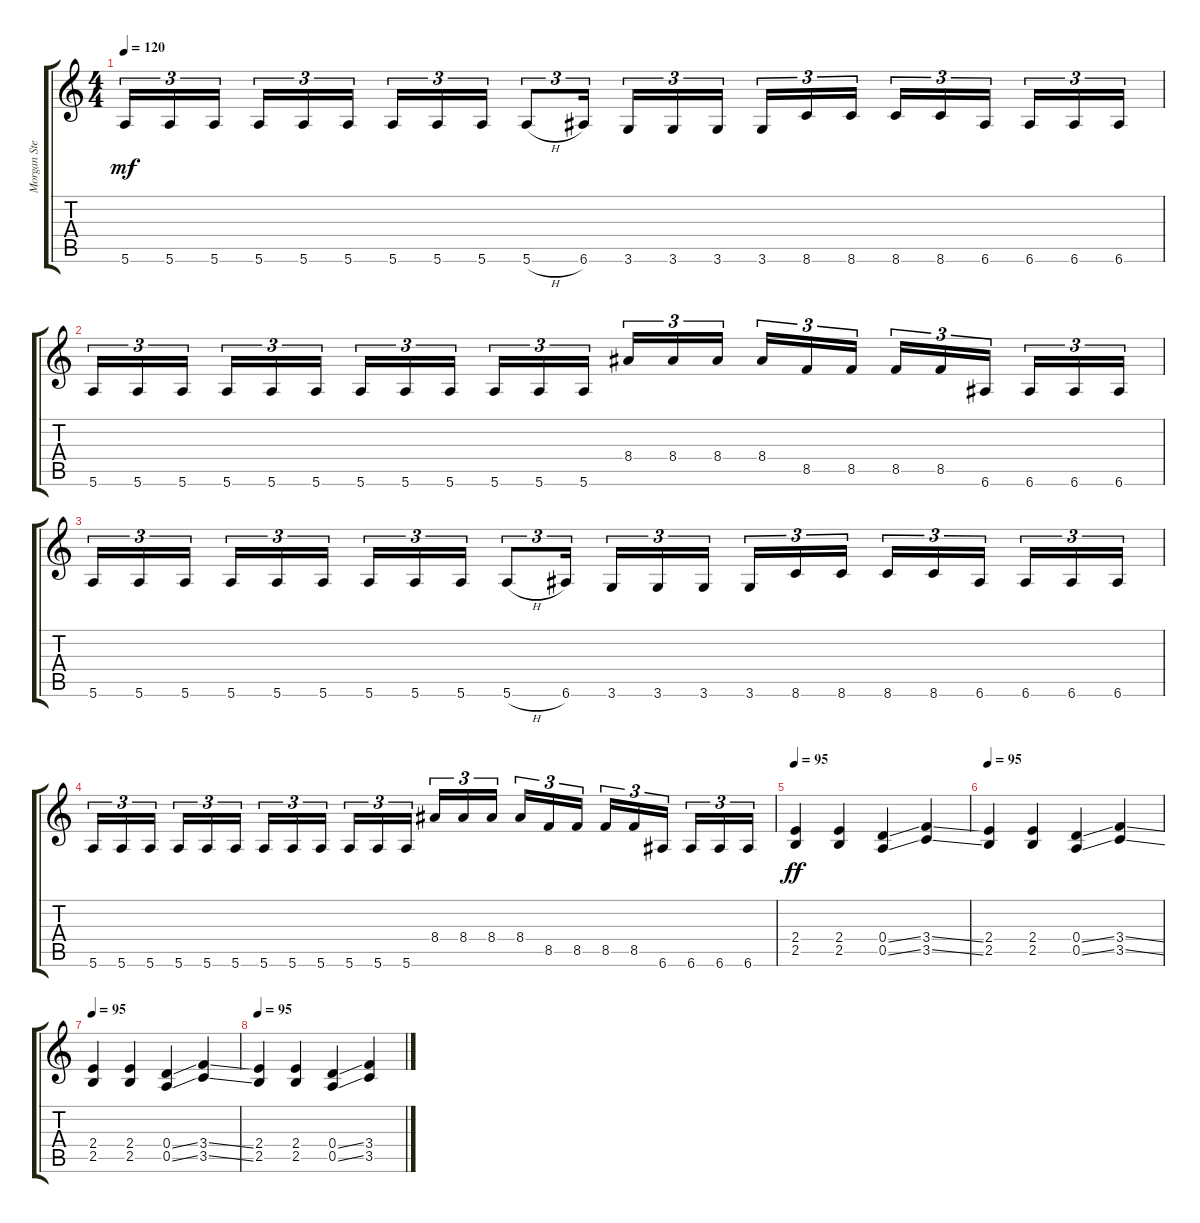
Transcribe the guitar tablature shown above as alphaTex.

\track ("Morgan Steinmeyer Hakansson" "Morgan Ste") {instrument distortionguitar}
\staff {score tabs}
\tuning (C4 B3 G3 D3 A2 E2) {hide}
\ts (4 4)
\tempo 120
\clef g2
\ks c
5.6.16{tu (3 2) dy mf} 5.6.16{tu (3 2)} 5.6.16{tu (3 2) beam splitsecondary} 5.6.16{tu (3 2)} 5.6.16{tu (3 2)} 5.6.16{tu (3 2)} 5.6.16{tu (3 2)} 5.6.16{tu (3 2)} 5.6.16{tu (3 2)} 5.6{h}.8{tu (3 2)} 6.6.16{tu (3 2)} 3.6.16{tu (3 2)} 3.6.16{tu (3 2)} 3.6.16{tu (3 2) beam splitsecondary} 3.6.16{tu (3 2)} 8.6.16{tu (3 2)} 8.6.16{tu (3 2)} 8.6.16{tu (3 2)} 8.6.16{tu (3 2)} 6.6.16{tu (3 2) beam splitsecondary} 6.6.16{tu (3 2)} 6.6.16{tu (3 2)} 6.6.16{tu (3 2)} |
5.6.16{tu (3 2)} 5.6.16{tu (3 2)} 5.6.16{tu (3 2) beam splitsecondary} 5.6.16{tu (3 2)} 5.6.16{tu (3 2)} 5.6.16{tu (3 2)} 5.6.16{tu (3 2)} 5.6.16{tu (3 2)} 5.6.16{tu (3 2) beam splitsecondary} 5.6.16{tu (3 2)} 5.6.16{tu (3 2)} 5.6.16{tu (3 2)} 8.4.16{tu (3 2)} 8.4.16{tu (3 2)} 8.4.16{tu (3 2) beam splitsecondary} 8.4.16{tu (3 2)} 8.5.16{tu (3 2)} 8.5.16{tu (3 2)} 8.5.16{tu (3 2)} 8.5.16{tu (3 2)} 6.6.16{tu (3 2) beam splitsecondary} 6.6.16{tu (3 2)} 6.6.16{tu (3 2)} 6.6.16{tu (3 2)} |
5.6.16{tu (3 2)} 5.6.16{tu (3 2)} 5.6.16{tu (3 2) beam splitsecondary} 5.6.16{tu (3 2)} 5.6.16{tu (3 2)} 5.6.16{tu (3 2)} 5.6.16{tu (3 2)} 5.6.16{tu (3 2)} 5.6.16{tu (3 2)} 5.6{h}.8{tu (3 2)} 6.6.16{tu (3 2)} 3.6.16{tu (3 2)} 3.6.16{tu (3 2)} 3.6.16{tu (3 2) beam splitsecondary} 3.6.16{tu (3 2)} 8.6.16{tu (3 2)} 8.6.16{tu (3 2)} 8.6.16{tu (3 2)} 8.6.16{tu (3 2)} 6.6.16{tu (3 2) beam splitsecondary} 6.6.16{tu (3 2)} 6.6.16{tu (3 2)} 6.6.16{tu (3 2)} |
5.6.16{tu (3 2)} 5.6.16{tu (3 2)} 5.6.16{tu (3 2) beam splitsecondary} 5.6.16{tu (3 2)} 5.6.16{tu (3 2)} 5.6.16{tu (3 2)} 5.6.16{tu (3 2)} 5.6.16{tu (3 2)} 5.6.16{tu (3 2) beam splitsecondary} 5.6.16{tu (3 2)} 5.6.16{tu (3 2)} 5.6.16{tu (3 2)} 8.4.16{tu (3 2)} 8.4.16{tu (3 2)} 8.4.16{tu (3 2) beam splitsecondary} 8.4.16{tu (3 2)} 8.5.16{tu (3 2)} 8.5.16{tu (3 2)} 8.5.16{tu (3 2)} 8.5.16{tu (3 2)} 6.6.16{tu (3 2) beam splitsecondary} 6.6.16{tu (3 2)} 6.6.16{tu (3 2)} 6.6.16{tu (3 2)} |
\tempo 95
(2.4 2.5).4{dy ff} (2.4 2.5).4 (0.4{ss} 0.5{ss}).4 (3.4{ss} 3.5{ss}).4 |
\tempo 95
(2.4 2.5).4 (2.4 2.5).4 (0.4{ss} 0.5{ss}).4 (3.4{ss} 3.5{ss}).4 |
\tempo 95
(2.4 2.5).4 (2.4 2.5).4 (0.4{ss} 0.5{ss}).4 (3.4{ss} 3.5{ss}).4 |
\tempo 95
(2.4 2.5).4 (2.4 2.5).4 (0.4{ss} 0.5{ss}).4 (3.4 3.5).4
